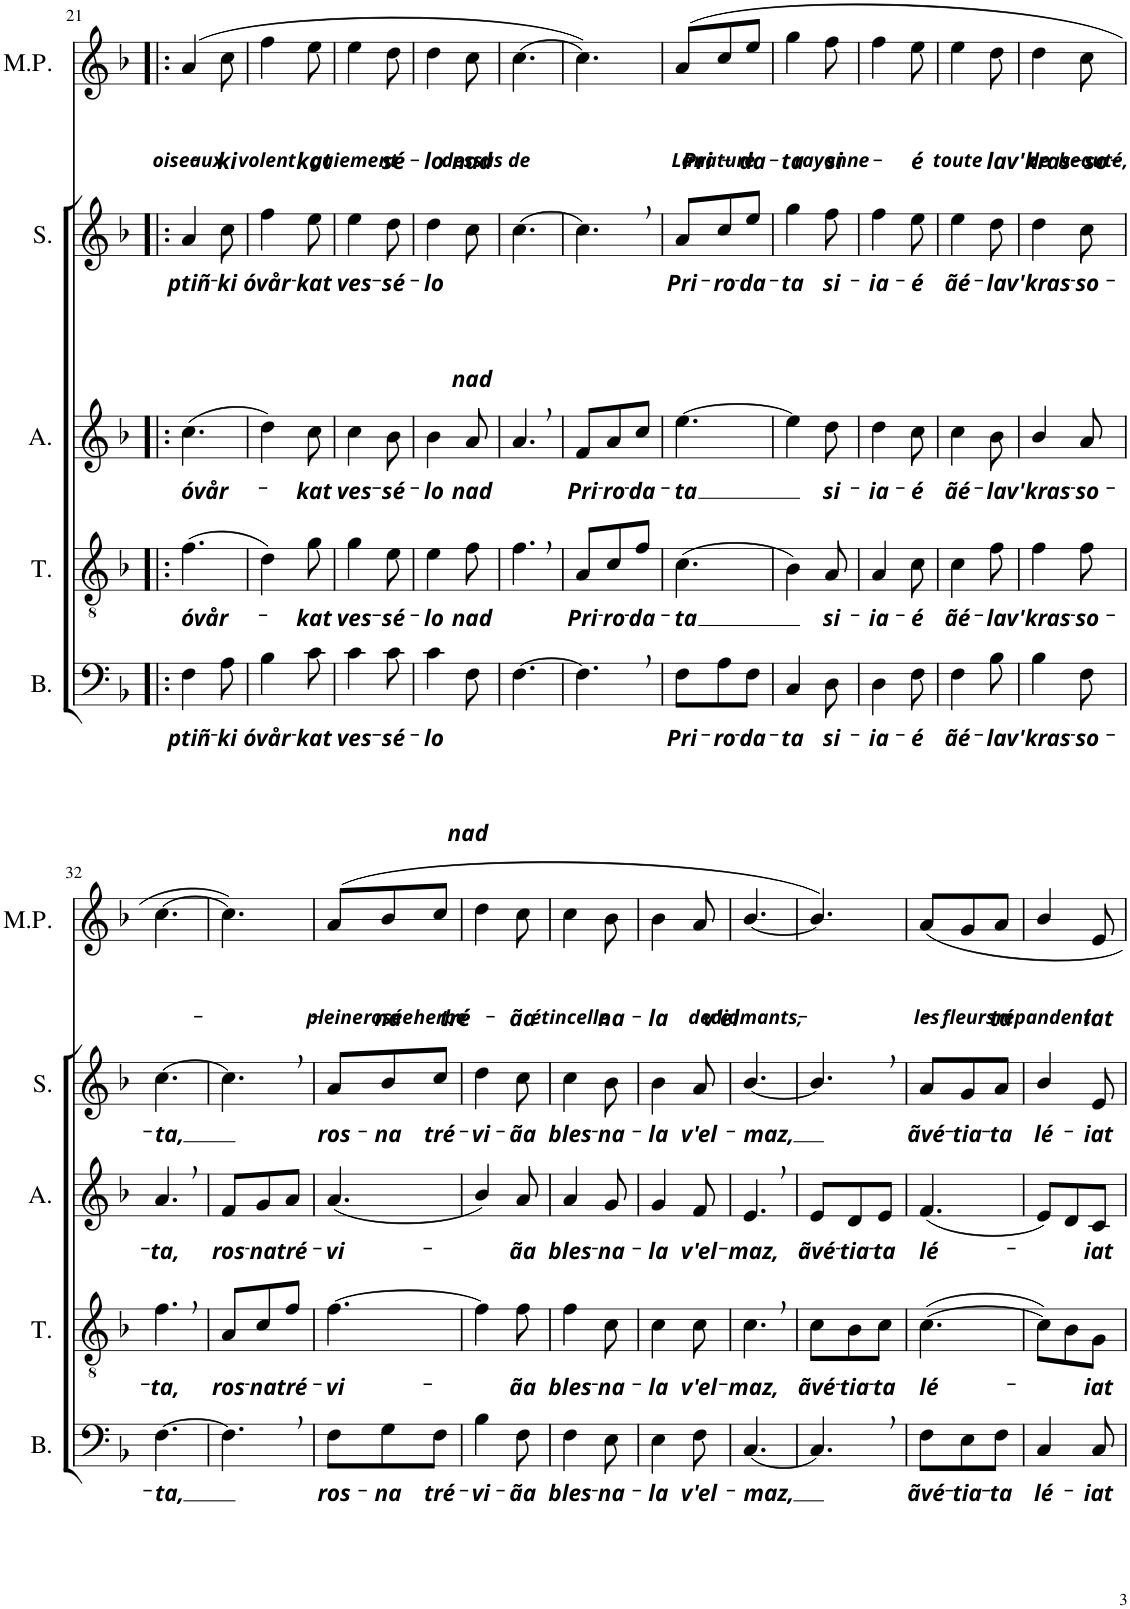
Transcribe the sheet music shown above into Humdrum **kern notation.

**kern	**text	**text	**text	**kern	**text	**kern	**text	**kern	**text	**text	**text	**kern	**text	**text
*part5	*part5	*part5	*part5	*part4	*part4	*part3	*part3	*part2	*part2	*part2	*part2	*part1	*part1	*part1
*staff5	*staff5	*staff5	*staff5	*staff4	*staff4	*staff3	*staff3	*staff2	*staff2	*staff2	*staff2	*staff1	*staff1	*staff1
*I"B.	*	*	*	*I"T.	*	*I"A.	*	*I"S.	*	*	*	*I"M.P.	*	*
*I'B.	*	*	*	*I'T.	*	*I'A.	*	*I'S.	*	*	*	*I'M.P.	*	*
!!LO:PB:g=z
*clefF4	*	*	*	*clefGv2	*	*clefG2	*	*clefG2	*	*	*	*clefG2	*	*
*k[b-]	*	*	*	*k[b-]	*	*k[b-]	*	*k[b-]	*	*	*	*k[b-]	*	*
*F:	*	*	*	*F:	*	*F:	*	*F:	*	*	*	*F:	*	*
*M3/8	*	*	*	*M3/8	*	*M3/8	*	*M3/8	*	*	*	*M3/8	*	*
=21!|:	=21!|:	=21!|:	=21!|:	=21!|:	=21!|:	=21!|:	=21!|:	=21!|:	=21!|:	=21!|:	=21!|:	=21!|:	=21!|:	=21!|:
!	!LO:LY:b	!	!	!	!LO:LY:b	!	!LO:LY:b	!	!LO:LY:b	!	!	!	!LO:LY:b	!
4F\	ptiñ-	.	.	(4.f\	óvår-	(4.cc\	óvår-	4a/	ptiñ-	.	.	(4a/	oiseaux	.
!	!LO:LY:b	!	!	!	!	!	!	!	!LO:LY:b	!	!	!	!	!LO:LY:b
8A\	-ki	.	.	.	.	.	.	8cc\	-ki	.	.	8cc\	.	-ki
=22	=22	=22	=22	=22	=22	=22	=22	=22	=22	=22	=22	=22	=22	=22
!	!LO:LY:b	!	!	!	!	!	!	!	!LO:LY:b	!	!	!	!LO:LY:b	!
4B-\	óvår-	.	.	4d\)	.	4dd\)	.	4ff\	óvår-	.	.	4ff\	volent	.
!	!LO:LY:b	!	!	!	!LO:LY:b	!	!LO:LY:b	!	!LO:LY:b	!	!	!	!	!LO:LY:b
8c\	-kat	.	.	8g\	-kat	8cc\	-kat	8ee\	-kat	.	.	8ee\	.	kat
=23	=23	=23	=23	=23	=23	=23	=23	=23	=23	=23	=23	=23	=23	=23
!	!LO:LY:b	!	!	!	!LO:LY:b	!	!LO:LY:b	!	!LO:LY:b	!	!	!	!LO:LY:b	!
4c\	ves-	.	.	4g\	ves-	4cc\	ves-	4ee\	ves-	.	.	4ee\	gaiement	.
!	!LO:LY:b	!	!	!	!LO:LY:b	!	!LO:LY:b	!	!LO:LY:b	!	!	!	!	!LO:LY:b
8c\	-sé-	.	.	8e\	-sé-	8b-\	-sé-	8dd\	-sé-	.	.	8dd\	.	sé-
=24	=24	=24	=24	=24	=24	=24	=24	=24	=24	=24	=24	=24	=24	=24
!	!LO:LY:b	!	!	!	!LO:LY:b	!	!LO:LY:b	!	!LO:LY:b	!	!	!	!	!LO:LY:b
4c\	-lo	.	.	4e\	-lo	4b-\	-lo	4dd\	-lo	.	.	4dd\	.	-lo
!	!	!	!LO:LY:b	!	!LO:LY:b	!	!LO:LY:b	!	!	!	!LO:LY:b	!	!LO:LY:b	!LO:LY:b
8F\	.	.	nad	8f\	nad	8a/	nad	8cc\	.	.	nad	8cc\	-dessus	nad
=25	=25	=25	=25	=25	=25	=25	=25	=25	=25	=25	=25	=25	=25	=25
!	!	!	!	!	!	!	!	!	!	!	!	!	!LO:LY:b	!
[4.F\	.	.	.	4.f,\	.	4.a,/	.	[4.cc\	.	.	.	[4.cc\	de	.
=26	=26	=26	=26	=26	=26	=26	=26	=26	=26	=26	=26	=26	=26	=26
!	!	!	!	!	!LO:LY:b	!	!LO:LY:b	!	!	!	!	!	!	!
4.F,\]	.	.	.	8A/L	Pri-	8f/L	Pri-	4.cc,\]	.	.	.	4.cc\])	.	.
!	!	!	!	!	!LO:LY:b	!	!LO:LY:b	!	!	!	!	!	!	!
.	.	.	.	8c/	-ro-	8a/	-ro-	.	.	.	.	.	.	.
!	!	!	!	!	!LO:LY:b	!	!LO:LY:b	!	!	!	!	!	!	!
.	.	.	.	8f/J	-da-	8cc/J	-da-	.	.	.	.	.	.	.
=27	=27	=27	=27	=27	=27	=27	=27	=27	=27	=27	=27	=27	=27	=27
!	!LO:LY:b	!	!	!	!LO:LY:b	!	!LO:LY:b	!	!LO:LY:b	!	!	!	!LO:LY:b	!LO:LY:b
8F\L	Pri-	.	.	(4.c\	-ta	[4.ee\	-ta	8a/L	Pri-	.	.	(8a/L	La	Pri-
!	!LO:LY:b	!	!	!	!	!	!	!	!LO:LY:b	!	!	!	!LO:LY:b	!
8A\	-ro-	.	.	.	.	.	.	8cc/	-ro-	.	.	8cc/	nature	.
!	!LO:LY:b	!	!	!	!	!	!	!	!LO:LY:b	!	!	!	!	!LO:LY:b
8F\J	-da-	.	.	.	.	.	.	8ee/J	-da-	.	.	8ee/J	.	-da-
=28	=28	=28	=28	=28	=28	=28	=28	=28	=28	=28	=28	=28	=28	=28
!	!LO:LY:b	!	!	!	!	!	!	!	!LO:LY:b	!	!	!	!	!LO:LY:b
4C/	-ta	.	.	4B-\)	.	4ee\]	.	4gg\	-ta	.	.	4gg\	.	-ta
!	!LO:LY:b	!	!	!	!LO:LY:b	!	!LO:LY:b	!	!LO:LY:b	!	!	!	!LO:LY:b	!LO:LY:b
8D\	si-	.	.	8A/	si-	8dd\	si-	8ff\	si-	.	.	8ff\	rayonne	si-
=29	=29	=29	=29	=29	=29	=29	=29	=29	=29	=29	=29	=29	=29	=29
!	!LO:LY:b	!	!	!	!LO:LY:b	!	!LO:LY:b	!	!LO:LY:b	!	!	!	!	!
4D\	-ia-	.	.	4A/	-ia-	4dd\	-ia-	4ff\	-ia-	.	.	4ff\	.	.
!	!LO:LY:b	!	!	!	!LO:LY:b	!	!LO:LY:b	!	!LO:LY:b	!	!	!	!	!LO:LY:b
8F\	-é	.	.	8c\	-é	8cc\	-é	8ee\	-é	.	.	8ee\	.	-é
=30	=30	=30	=30	=30	=30	=30	=30	=30	=30	=30	=30	=30	=30	=30
!	!LO:LY:b	!	!	!	!LO:LY:b	!	!LO:LY:b	!	!LO:LY:b	!	!	!	!LO:LY:b	!
4F\	ãé-	.	.	4c\	ãé-	4cc\	ãé-	4ee\	ãé-	.	.	4ee\	toute	.
!	!LO:LY:b	!	!	!	!LO:LY:b	!	!LO:LY:b	!	!LO:LY:b	!	!	!	!	!LO:LY:b
8B-\	-la	.	.	8f\	-la	8b-\	-la	8dd\	-la	.	.	8dd\	.	la
=31	=31	=31	=31	=31	=31	=31	=31	=31	=31	=31	=31	=31	=31	=31
!	!LO:LY:b	!	!	!	!LO:LY:b	!	!LO:LY:b	!	!LO:LY:b	!	!	!	!LO:LY:b	!LO:LY:b
4B-\	v'kras-	.	.	4f\	v'kras-	4b-/	v'kras-	4dd\	v'kras-	.	.	4dd\	de	v'kras-
!	!LO:LY:b	!	!	!	!LO:LY:b	!	!LO:LY:b	!	!LO:LY:b	!	!	!	!LO:LY:b	!LO:LY:b
8F\	-so-	.	.	8f\	-so-	8a/	-so-	8cc\	-so-	.	.	8cc\	beauté,	-so-
!!LO:LB:g=z
=32	=32	=32	=32	=32	=32	=32	=32	=32	=32	=32	=32	=32	=32	=32
!	!LO:LY:b	!	!	!	!LO:LY:b	!	!LO:LY:b	!	!LO:LY:b	!	!	!	!	!
[4.F\	-ta,	.	.	4.f,\	-ta,	4.a,/	-ta,	[4.cc\	-ta,	.	.	[4.cc\	.	.
=33	=33	=33	=33	=33	=33	=33	=33	=33	=33	=33	=33	=33	=33	=33
!	!	!	!	!	!LO:LY:b	!	!LO:LY:b	!	!	!	!	!	!	!
4.F,\]	.	.	.	8A/L	ros-	8f/L	ros-	4.cc,\]	.	.	.	4.cc\])	.	.
!	!	!	!	!	!LO:LY:b	!	!LO:LY:b	!	!	!	!	!	!	!
.	.	.	.	8c/	-na	8g/	-na	.	.	.	.	.	.	.
!	!	!	!	!	!LO:LY:b	!	!LO:LY:b	!	!	!	!	!	!	!
.	.	.	.	8f/J	tré-	8a/J	tré-	.	.	.	.	.	.	.
=34	=34	=34	=34	=34	=34	=34	=34	=34	=34	=34	=34	=34	=34	=34
!	!LO:LY:b	!	!	!	!LO:LY:b	!	!LO:LY:b	!	!LO:LY:b	!	!	!	!LO:LY:b	!
8F\L	ros-	.	.	[4.f\	-vi-	(4.a/	-vi-	8a/L	ros-	.	.	(8a/L	pleine	.
!	!LO:LY:b	!	!	!	!	!	!	!	!LO:LY:b	!	!	!	!LO:LY:b	!LO:LY:b
8G\	-na	.	.	.	.	.	.	8b-/	-na	.	.	8b-/	rosée	-na
!	!LO:LY:b	!	!	!	!	!	!	!	!LO:LY:b	!	!	!	!LO:LY:b	!LO:LY:b
8F\J	tré-	.	.	.	.	.	.	8cc/J	tré-	.	.	8cc/J	herbe	tré-
=35	=35	=35	=35	=35	=35	=35	=35	=35	=35	=35	=35	=35	=35	=35
!	!LO:LY:b	!	!	!	!	!	!	!	!LO:LY:b	!	!	!	!	!
4B-\	-vi-	.	.	4f\]	.	4b-/)	.	4dd\	-vi-	.	.	4dd\	.	.
!	!LO:LY:b	!	!	!	!LO:LY:b	!	!LO:LY:b	!	!LO:LY:b	!	!	!	!	!LO:LY:b
8F\	-ãa	.	.	8f\	-ãa	8a/	-ãa	8cc\	-ãa	.	.	8cc\	.	-ãa
=36	=36	=36	=36	=36	=36	=36	=36	=36	=36	=36	=36	=36	=36	=36
!	!LO:LY:b	!	!	!	!LO:LY:b	!	!LO:LY:b	!	!LO:LY:b	!	!	!	!LO:LY:b	!
4F\	bles-	.	.	4f\	bles-	4a/	bles-	4cc\	bles-	.	.	4cc\	étincelle	.
!	!LO:LY:b	!	!	!	!LO:LY:b	!	!LO:LY:b	!	!LO:LY:b	!	!	!	!	!LO:LY:b
8E\	-na-	.	.	8c\	-na-	8g/	-na-	8b-\	-na-	.	.	8b-\	.	na-
=37	=37	=37	=37	=37	=37	=37	=37	=37	=37	=37	=37	=37	=37	=37
!	!LO:LY:b	!	!	!	!LO:LY:b	!	!LO:LY:b	!	!LO:LY:b	!	!	!	!	!LO:LY:b
4E\	-la	.	.	4c\	-la	4g/	-la	4b-\	-la	.	.	4b-\	.	-la
!	!LO:LY:b	!	!	!	!LO:LY:b	!	!LO:LY:b	!	!LO:LY:b	!	!	!	!LO:LY:b	!LO:LY:b
8F\	v'el-	.	.	8c\	-v'el-	8f/	v'el-	8a/	v'el-	.	.	8a/	de	v'el-
=38	=38	=38	=38	=38	=38	=38	=38	=38	=38	=38	=38	=38	=38	=38
!	!LO:LY:b	!	!	!	!LO:LY:b	!	!LO:LY:b	!	!LO:LY:b	!	!	!	!LO:LY:b	!
[4.C/	-maz,	.	.	4.c,\	maz,	4.e,/	-maz,	[4.b-/	-maz,	.	.	[4.b-/	diamants,	.
=39	=39	=39	=39	=39	=39	=39	=39	=39	=39	=39	=39	=39	=39	=39
!	!	!	!	!	!LO:LY:b	!	!LO:LY:b	!	!	!	!	!	!	!
4.C,/]	.	.	.	8c\L	-ãvé-	8e/L	ãvé-	4.b-,/]	.	.	.	4.b-/])	.	.
!	!	!	!	!	!LO:LY:b	!	!LO:LY:b	!	!	!	!	!	!	!
.	.	.	.	8B-\	-tia-	8d/	-tia-	.	.	.	.	.	.	.
!	!	!	!	!	!LO:LY:b	!	!LO:LY:b	!	!	!	!	!	!	!
.	.	.	.	8c\J	ta	8e/J	-ta	.	.	.	.	.	.	.
=40	=40	=40	=40	=40	=40	=40	=40	=40	=40	=40	=40	=40	=40	=40
!	!LO:LY:b	!	!	!	!LO:LY:b	!	!LO:LY:b	!	!LO:LY:b	!	!	!	!LO:LY:b	!
8F\L	ãvé-	.	.	([4.c\	lé-	(4.f/	lé-	8a/L	ãvé-	.	.	8a/L	les	.
!	!LO:LY:b	!	!	!	!	!	!	!	!LO:LY:b	!	!	!	!LO:LY:b	!
8E\	-tia-	.	.	.	.	.	.	8g/	-tia-	.	.	8g/	fleurs	.
!	!LO:LY:b	!	!	!	!	!	!	!	!LO:LY:b	!	!	!	!	!LO:LY:b
8F\J	-ta	.	.	.	.	.	.	8a/J	-ta	.	.	8a/J	.	-ta
=41	=41	=41	=41	=41	=41	=41	=41	=41	=41	=41	=41	=41	=41	=41
!	!LO:LY:b	!	!	!	!	!	!	!	!LO:LY:b	!	!	!	!LO:LY:b	!
4C/	lé-	.	.	8c\L])	.	8e/L)	.	4b-/	lé-	.	.	4b-/	répandent	.
.	.	.	.	8B-\	.	8d/	.	.	.	.	.	.	.	.
!	!LO:LY:b	!	!	!	!LO:LY:b	!	!LO:LY:b	!	!LO:LY:b	!	!	!	!	!LO:LY:b
8C/	-iat	.	.	8G\J	-iat	8c/J	-iat	8e/	-iat	.	.	8e/	.	iat
=	=	=	=	=	=	=	=	=	=	=	=	=	=	=
*-	*-	*-	*-	*-	*-	*-	*-	*-	*-	*-	*-	*-	*-	*-
